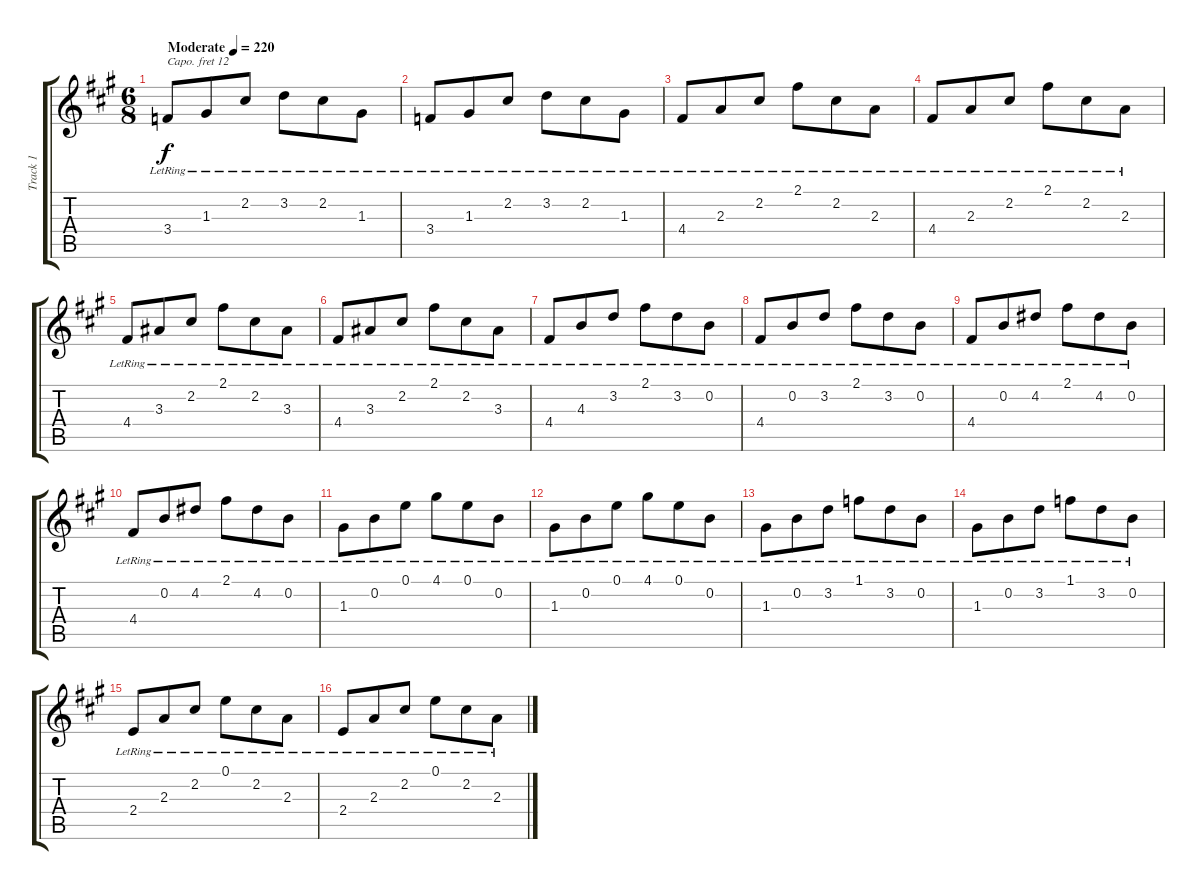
\track ("Track 1" "Track 1") {instrument acousticgrandpiano}
\staff {score tabs}
\capo 12
\tuning (E4 B3 G3 D3 A2 E2) {hide}
\ts (6 8)
\tempo (220 "Moderate")
\clef g2
\ks a
3.4{lr}.8{dy f instrument acousticgrandpiano} 1.3{lr}.8 2.2{lr}.8 3.2{lr}.8 2.2{lr}.8 1.3{lr}.8 |
3.4{lr}.8 1.3{lr}.8 2.2{lr}.8 3.2{lr}.8 2.2{lr}.8 1.3{lr}.8 |
4.4{lr}.8 2.3{lr}.8 2.2{lr}.8 2.1{lr}.8 2.2{lr}.8 2.3{lr}.8 |
4.4{lr}.8 2.3{lr}.8 2.2{lr}.8 2.1{lr}.8 2.2{lr}.8 2.3{lr}.8 |
4.4{lr}.8 3.3{lr}.8 2.2{lr}.8 2.1{lr}.8 2.2{lr}.8 3.3{lr}.8 |
4.4{lr}.8 3.3{lr}.8 2.2{lr}.8 2.1{lr}.8 2.2{lr}.8 3.3{lr}.8 |
4.4{lr}.8 4.3{lr}.8 3.2{lr}.8 2.1{lr}.8 3.2{lr}.8 0.2{lr}.8 |
4.4{lr}.8 0.2{lr}.8 3.2{lr}.8 2.1{lr}.8 3.2{lr}.8 0.2{lr}.8 |
4.4{lr}.8 0.2{lr}.8 4.2{lr}.8 2.1{lr}.8 4.2{lr}.8 0.2{lr}.8 |
4.4{lr}.8 0.2{lr}.8 4.2{lr}.8 2.1{lr}.8 4.2{lr}.8 0.2{lr}.8 |
1.3{lr}.8 0.2{lr}.8 0.1{lr}.8 4.1{lr}.8 0.1{lr}.8 0.2{lr}.8 |
1.3{lr}.8 0.2{lr}.8 0.1{lr}.8 4.1{lr}.8 0.1{lr}.8 0.2{lr}.8 |
1.3{lr}.8 0.2{lr}.8 3.2{lr}.8 1.1{lr}.8 3.2{lr}.8 0.2{lr}.8 |
1.3{lr}.8 0.2{lr}.8 3.2{lr}.8 1.1{lr}.8 3.2{lr}.8 0.2{lr}.8 |
2.4{lr}.8 2.3{lr}.8 2.2{lr}.8 0.1{lr}.8 2.2{lr}.8 2.3{lr}.8 |
2.4{lr}.8 2.3{lr}.8 2.2{lr}.8 0.1{lr}.8 2.2{lr}.8 2.3{lr}.8
